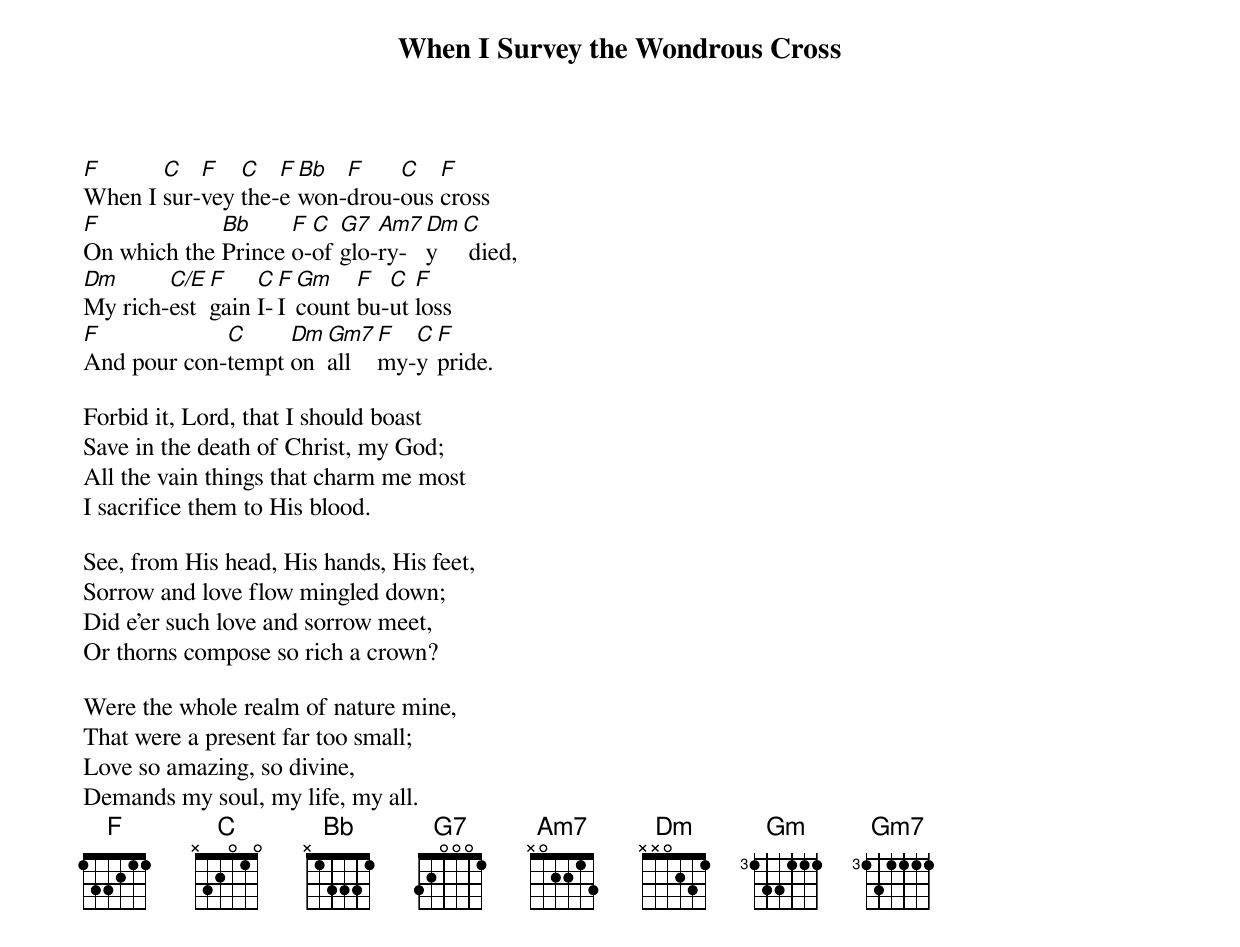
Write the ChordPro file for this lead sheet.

{t:When I Survey the Wondrous Cross}

[F]When I [C]sur-[F]vey [C]the-[F]e [Bb]won-[F]drou-[C]ous [F]cross
[F]On which the [Bb]Prince [F]o-[C]of [G7]glo-[Am7]ry-[Dm]y [C] died,
[Dm]My rich-[C/E]est [F]gain [C]I-[F]I [Gm]count [F]bu-[C]ut [F]loss
[F]And pour con-[C]tempt [Dm]on [Gm7]all [F]my-[C]y [F]pride.

Forbid it, Lord, that I should boast
Save in the death of Christ, my God;
All the vain things that charm me most
I sacrifice them to His blood.

See, from His head, His hands, His feet,
Sorrow and love flow mingled down;
Did e'er such love and sorrow meet,
Or thorns compose so rich a crown?

Were the whole realm of nature mine,
That were a present far too small;
Love so amazing, so divine,
Demands my soul, my life, my all.
